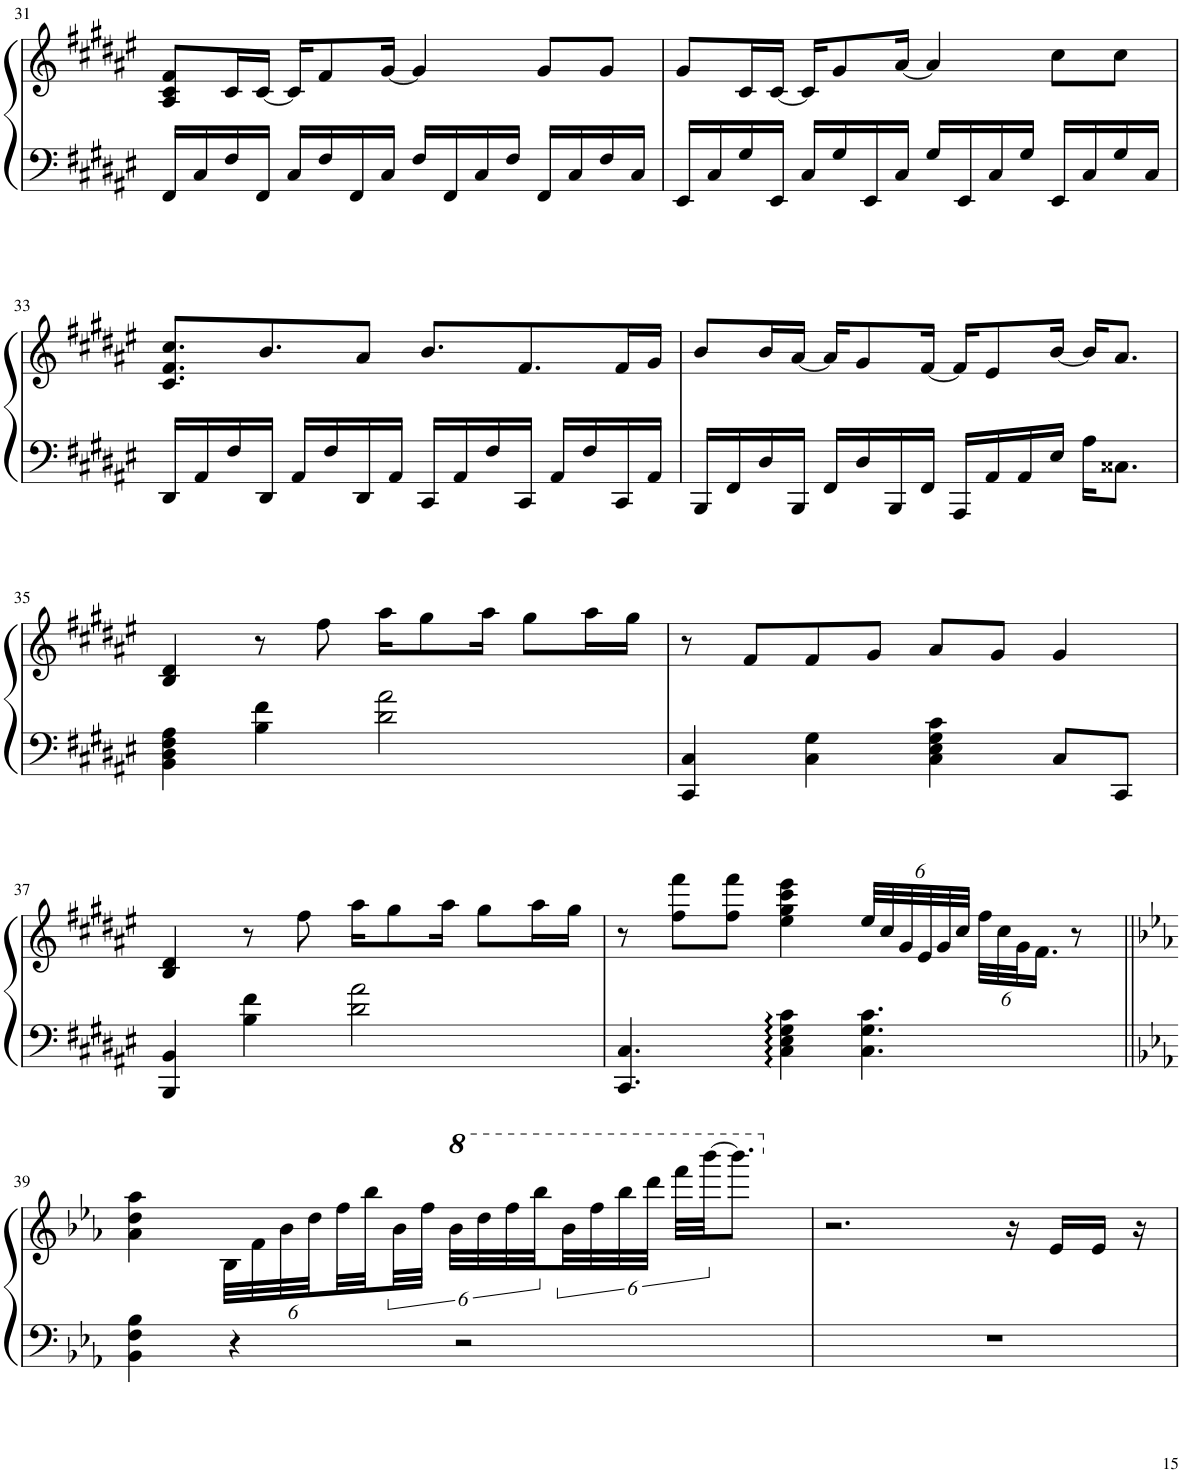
**kern	**kern
*part1	*part1
*staff2	*staff1
*I"Piano	*
*I'Pno.	*
!!LO:PB:g=z
*clefF4	*clefG2
*k[f#c#g#d#a#e#]	*k[f#c#g#d#a#e#]
*M4/4	*M4/4
=31	=31
16FF#/LL	8A#/ 8c#/ 8f#/L
16C#/	.
16F#/	16c#/L
16FF#/JJ	[16c#/JJ
16C#/LL	16c#/KL]
16F#/	8f#/
16FF#/	.
16C#/JJ	[16g#/Jk
16F#/LL	4g#/]
16FF#/	.
16C#/	.
16F#/JJ	.
16FF#/LL	8g#/L
16C#/	.
16F#/	8g#/J
16C#/JJ	.
=32	=32
16EE#/LL	8g#/L
16C#/	.
16G#/	16c#/L
16EE#/JJ	[16c#/JJ
16C#/LL	16c#/KL]
16G#/	8g#/
16EE#/	.
16C#/JJ	[16a#/Jk
16G#/LL	4a#/]
16EE#/	.
16C#/	.
16G#/JJ	.
16EE#/LL	8cc#\L
16C#/	.
16G#/	8cc#\J
16C#/JJ	.
!!LO:LB:g=z
=33	=33
16DD#/LL	8.c#/ 8.f#/ 8.cc#/L
16AA#/	.
16F#/	.
16DD#/JJ	8.b/
16AA#/LL	.
16F#/	.
16DD#/	8a#/J
16AA#/JJ	.
16CC#/LL	8.b/L
16AA#/	.
16F#/	.
16CC#/JJ	8.f#/
16AA#/LL	.
16F#/	.
16CC#/	16f#/L
16AA#/JJ	16g#/JJ
=34	=34
16BBB/LL	8b/L
16FF#/	.
16D#/	16b/L
16BBB/JJ	[16a#/JJ
16FF#/LL	16a#/KL]
16D#/	8g#/
16BBB/	.
16FF#/JJ	[16f#/Jk
16AAA#/LL	16f#/KL]
16AA#/	8e#/
16AA#/	.
16E#/JJ	[16b/Jk
16A#\KL	16b/KL]
8.C##X\J	8.a#/J
!!LO:LB:g=z
=35	=35
4BB\ 4D#\ 4F#\ 4A#\	4B/ 4d#/
4B\ 4f#\	8r
.	8ff#\
2d#\ 2a#\	16aa#\KL
.	8gg#\
.	16aa#\Jk
.	8gg#\L
.	16aa#\L
.	16gg#\JJ
=36	=36
4CC#/ 4C#/	8r
.	8f#/L
4C#\ 4G#\	8f#/
.	8g#/J
4C#\ 4E#\ 4G#\ 4c#\	8a#/L
.	8g#/J
8C#/L	4g#/
8CC#/J	.
!!LO:LB:g=z
=37	=37
4BBB/ 4BB/	4B/ 4d#/
4B\ 4f#\	8r
.	8ff#\
2d#\ 2a#\	16aa#\KL
.	8gg#\
.	16aa#\Jk
.	8gg#\L
.	16aa#\L
.	16gg#\JJ
=38	=38
4.CC#/ 4.C#/	8r
.	8ff#\ 8fff#\L
.	8ff#\ 8fff#\J
4C#\ 4E#\ 4G#\ 4c#\	4ee#\ 4gg#\ 4ccc#\ 4eee#\
*	*Xbrackettup
4.C#\ 4.G#\ 4.c#\	48ee#/LLL
.	48cc#/
.	48g#/
.	48e#/
.	48g#/
.	48cc#/JJJ
.	48ff#\LLL
.	48cc#\
.	48g#\J
.	24.f#\JJ
.	8r
!!LO:LB:g=z
=39||	=39||
*k[b-e-a-]	*k[b-e-a-]
4BB-\ 4F\ 4B-\	4a-\ 4dd\ 4aa-\
4r	32B-\LLL
.	32f\
.	32b-\
.	32dd\
.	32ff\
.	32bb-\
.	32b-\
.	32ff\JJJ
*	*8va
2r	32bb-\LLL
.	32ddd\
.	32fff\
.	32bbb-\
.	32bb-\
.	32fff\
.	32bbb-\
.	32dddd\JJJ
.	32ffff\LLL
.	[32bbbb-\JJ
.	8.bbbb-\J]
=40	=40
*	*X8va
1r	2.r
.	16r
.	16e-/LL
.	16e-/JJ
.	16r
=	=
*-	*-
